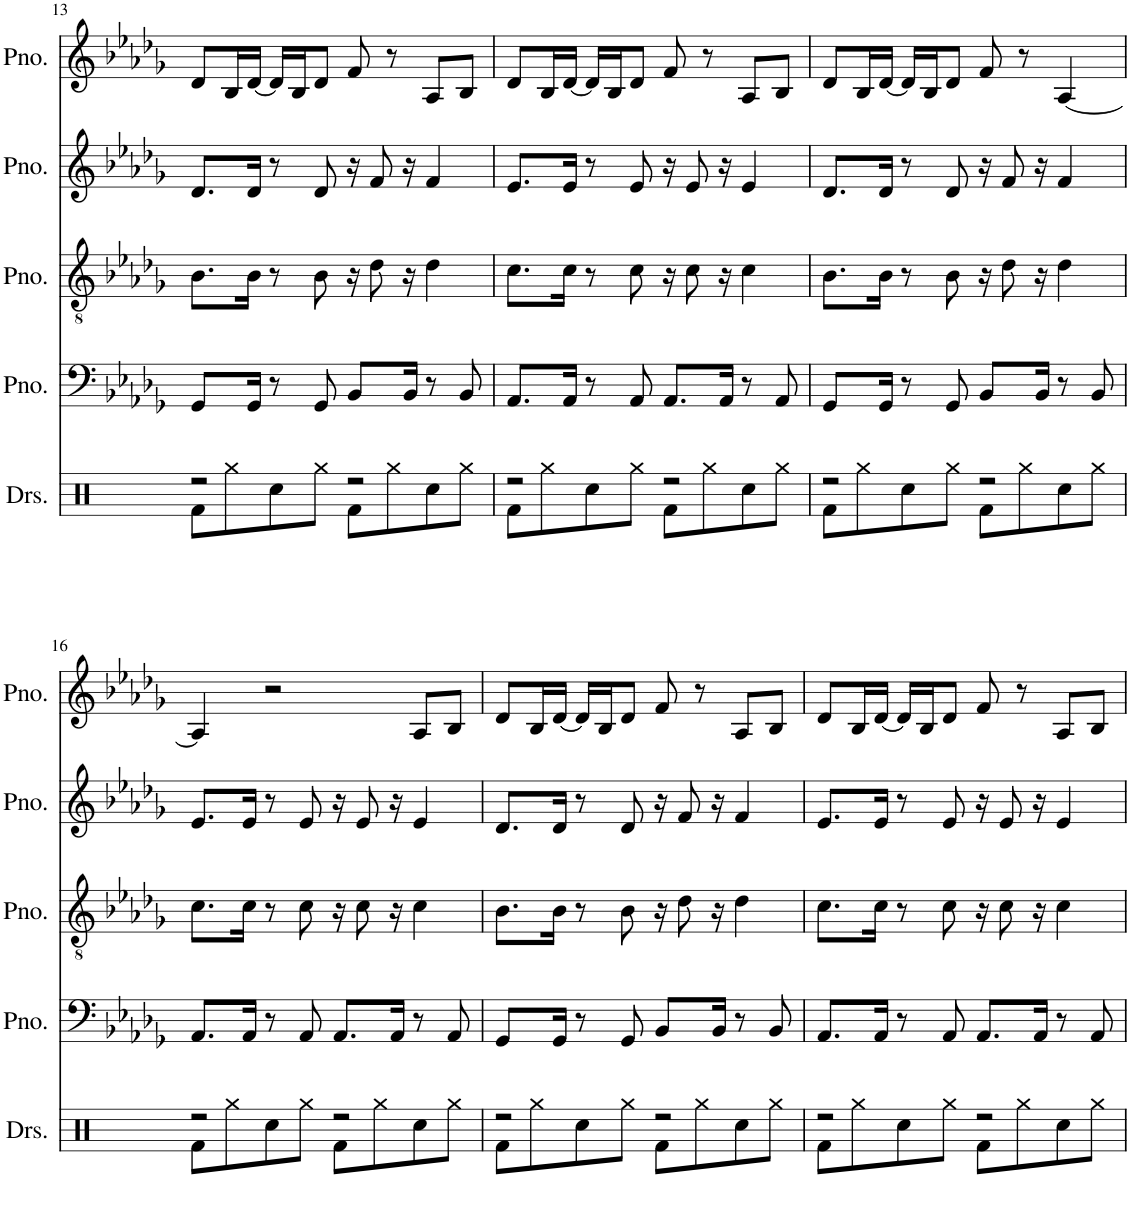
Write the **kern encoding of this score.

**kern	**kern	**kern	**kern	**kern
*part5	*part4	*part3	*part2	*part1
*staff5	*staff4	*staff3	*staff2	*staff1
*I"ドラムセット	*I"ピアノ	*I"ピアノ	*I"ピアノ	*I"ピアノ
!!LO:PB:g=z
*clefX	*clefF4	*clefGv2	*clefG2	*clefG2
*k[]	*k[b-e-a-d-g-]	*k[b-e-a-d-g-]	*k[b-e-a-d-g-]	*k[b-e-a-d-g-]
*M4/4	*M4/4	*M4/4	*M4/4	*M4/4
=13	=13	=13	=13	=13
*^	*	*	*	*
2r	8Rf\L	8.GG-/L	8.B-\L	8.d-/L	8d-/L
.	8Rgg\	.	.	.	16B-/L
.	.	16GG-/Jk	16B-\Jk	16d-/Jk	[16d-/JJ
.	8Rcc\	8r	8r	8r	16d-/LL]
.	.	.	.	.	16B-/J
.	8Rgg\J	8GG-/	8B-\	8d-/	8d-/J
2r	8Rf\L	8.BB-/L	16r	16r	8f/
.	.	.	8d-\	8f/	.
.	8Rgg\	.	.	.	8r
.	.	16BB-/Jk	16r	16r	.
.	8Rcc\	8r	4d-\	4f/	8A-/L
.	8Rgg\J	8BB-/	.	.	8B-/J
=14	=14	=14	=14	=14	=14
2r	8Rf\L	8.AA-/L	8.c\L	8.e-/L	8d-/L
.	8Rgg\	.	.	.	16B-/L
.	.	16AA-/Jk	16c\Jk	16e-/Jk	[16d-/JJ
.	8Rcc\	8r	8r	8r	16d-/LL]
.	.	.	.	.	16B-/J
.	8Rgg\J	8AA-/	8c\	8e-/	8d-/J
2r	8Rf\L	8.AA-/L	16r	16r	8f/
.	.	.	8c\	8e-/	.
.	8Rgg\	.	.	.	8r
.	.	16AA-/Jk	16r	16r	.
.	8Rcc\	8r	4c\	4e-/	8A-/L
.	8Rgg\J	8AA-/	.	.	8B-/J
=15	=15	=15	=15	=15	=15
2r	8Rf\L	8.GG-/L	8.B-\L	8.d-/L	8d-/L
.	8Rgg\	.	.	.	16B-/L
.	.	16GG-/Jk	16B-\Jk	16d-/Jk	[16d-/JJ
.	8Rcc\	8r	8r	8r	16d-/LL]
.	.	.	.	.	16B-/J
.	8Rgg\J	8GG-/	8B-\	8d-/	8d-/J
2r	8Rf\L	8.BB-/L	16r	16r	8f/
.	.	.	8d-\	8f/	.
.	8Rgg\	.	.	.	8r
.	.	16BB-/Jk	16r	16r	.
.	8Rcc\	8r	4d-\	4f/	[4A-/
.	8Rgg\J	8BB-/	.	.	.
!!LO:LB:g=z
=16	=16	=16	=16	=16	=16
2r	8Rf\L	8.AA-/L	8.c\L	8.e-/L	4A-/]
.	8Rgg\	.	.	.	.
.	.	16AA-/Jk	16c\Jk	16e-/Jk	.
.	8Rcc\	8r	8r	8r	2r
.	8Rgg\J	8AA-/	8c\	8e-/	.
2r	8Rf\L	8.AA-/L	16r	16r	.
.	.	.	8c\	8e-/	.
.	8Rgg\	.	.	.	.
.	.	16AA-/Jk	16r	16r	.
.	8Rcc\	8r	4c\	4e-/	8A-/L
.	8Rgg\J	8AA-/	.	.	8B-/J
=17	=17	=17	=17	=17	=17
2r	8Rf\L	8.GG-/L	8.B-\L	8.d-/L	8d-/L
.	8Rgg\	.	.	.	16B-/L
.	.	16GG-/Jk	16B-\Jk	16d-/Jk	[16d-/JJ
.	8Rcc\	8r	8r	8r	16d-/LL]
.	.	.	.	.	16B-/J
.	8Rgg\J	8GG-/	8B-\	8d-/	8d-/J
2r	8Rf\L	8.BB-/L	16r	16r	8f/
.	.	.	8d-\	8f/	.
.	8Rgg\	.	.	.	8r
.	.	16BB-/Jk	16r	16r	.
.	8Rcc\	8r	4d-\	4f/	8A-/L
.	8Rgg\J	8BB-/	.	.	8B-/J
=18	=18	=18	=18	=18	=18
2r	8Rf\L	8.AA-/L	8.c\L	8.e-/L	8d-/L
.	8Rgg\	.	.	.	16B-/L
.	.	16AA-/Jk	16c\Jk	16e-/Jk	[16d-/JJ
.	8Rcc\	8r	8r	8r	16d-/LL]
.	.	.	.	.	16B-/J
.	8Rgg\J	8AA-/	8c\	8e-/	8d-/J
2r	8Rf\L	8.AA-/L	16r	16r	8f/
.	.	.	8c\	8e-/	.
.	8Rgg\	.	.	.	8r
.	.	16AA-/Jk	16r	16r	.
.	8Rcc\	8r	4c\	4e-/	8A-/L
.	8Rgg\J	8AA-/	.	.	8B-/J
*v	*v	*	*	*	*
=	=	=	=	=
*-	*-	*-	*-	*-
